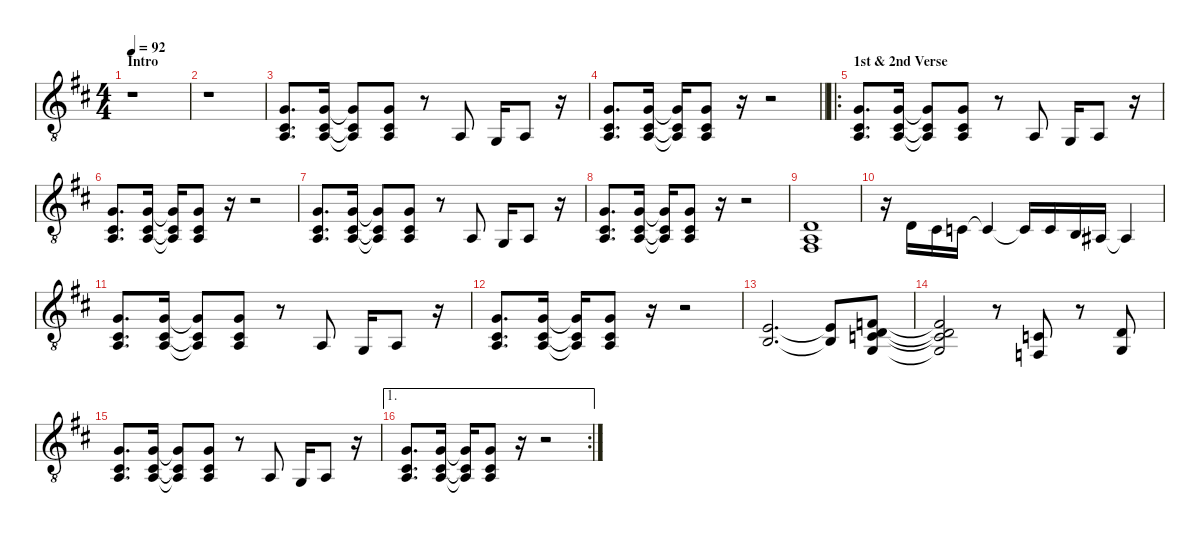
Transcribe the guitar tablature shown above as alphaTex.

\defaultSystemsLayout 4
\hideDynamics
\bracketExtendMode groupsimilarinstruments
\singleTrackTrackNamePolicy hidden
\multiTrackTrackNamePolicy hidden
\otherSystemsTrackNameOrientation horizontal
\track ("Clavinet (right hand)" "clav.") {instrument clavinet}
\staff {score}
\tuning (E3 B2 G2 D2 A1 E1)
\ts (4 4)
\beaming (8 2 2 2 2)
\section ("" "Intro")
\tempo 92
\clef g2
\ottava 8vb
\ks d
r.1{dy f instrument clavinet beam Down} |
r.1{beam Down} |
(8.2{acc forcenatural} 6.3{acc #} 7.4{acc forcenatural}).8{d beam Up} (8.2{acc forcenatural} 6.3{acc #} 7.4{acc forcenatural}).16{beam Up} (8.2{t acc forcenatural} 6.3{t acc #} 7.4{t acc forcenatural}).8{beam Up} (8.2{acc forcenatural} 6.3{acc #} 7.4{acc forcenatural}).8{beam Up} r.8{beam Up} 2.3{acc forcenatural}.8{beam Up} 0.3{acc forcenatural}.16{beam Up} 2.3{acc forcenatural}.8{beam Up} r.16{beam Up} |
\barLineRight lightlight
(8.2{acc forcenatural} 6.3{acc #} 7.4{acc forcenatural}).8{d beam Up} (8.2{acc forcenatural} 6.3{acc #} 7.4{acc forcenatural}).16{beam Up} (8.2{t acc forcenatural} 6.3{t acc #} 7.4{t acc forcenatural}).16{beam Up} (8.2{acc forcenatural} 6.3{acc #} 7.4{acc forcenatural}).8{beam Up} r.16{beam Up} r.2{beam Up} |
\ro
\section ("" "1st & 2nd Verse")
(8.2{acc forcenatural} 6.3{acc #} 7.4{acc forcenatural}).8{d beam Up} (8.2{acc forcenatural} 6.3{acc #} 7.4{acc forcenatural}).16{beam Up} (8.2{t acc forcenatural} 6.3{t acc #} 7.4{t acc forcenatural}).8{beam Up} (8.2{acc forcenatural} 6.3{acc #} 7.4{acc forcenatural}).8{beam Up} r.8{beam Up} 2.3{acc forcenatural}.8{beam Up} 0.3{acc forcenatural}.16{beam Up} 2.3{acc forcenatural}.8{beam Up} r.16{beam Up} |
(8.2{acc forcenatural} 6.3{acc #} 7.4{acc forcenatural}).8{d beam Up} (8.2{acc forcenatural} 6.3{acc #} 7.4{acc forcenatural}).16{beam Up} (8.2{t acc forcenatural} 6.3{t acc #} 7.4{t acc forcenatural}).16{beam Up} (8.2{acc forcenatural} 6.3{acc #} 7.4{acc forcenatural}).8{beam Up} r.16{beam Up} r.2{beam Up} |
(8.2{acc forcenatural} 6.3{acc #} 7.4{acc forcenatural}).8{d beam Up} (8.2{acc forcenatural} 6.3{acc #} 7.4{acc forcenatural}).16{beam Up} (8.2{t acc forcenatural} 6.3{t acc #} 7.4{t acc forcenatural}).8{beam Up} (8.2{acc forcenatural} 6.3{acc #} 7.4{acc forcenatural}).8{beam Up} r.8{beam Up} 2.3{acc forcenatural}.8{beam Up} 0.3{acc forcenatural}.16{beam Up} 2.3{acc forcenatural}.8{beam Up} r.16{beam Up} |
(8.2{acc forcenatural} 6.3{acc #} 7.4{acc forcenatural}).8{d beam Up} (8.2{acc forcenatural} 6.3{acc #} 7.4{acc forcenatural}).16{beam Up} (8.2{t acc forcenatural} 6.3{t acc #} 7.4{t acc forcenatural}).16{beam Up} (8.2{acc forcenatural} 6.3{acc #} 7.4{acc forcenatural}).8{beam Up} r.16{beam Up} r.2{beam Up} |
(3.2{acc forcenatural} 2.3{acc forcenatural} 4.4{acc #}).1{beam Up} |
r.16{beam Down} 3.2{acc forcenatural}.16{beam Up} 2.2{acc #}.16{beam Up} 1.2{acc forcenatural}.16{beam Up} 1.2{t acc forcenatural}.4{beam Up} 1.2{t acc forcenatural}.16{beam Up} 1.2{acc forcenatural}.16{beam Up} 0.2{acc forcenatural}.16{beam Up} 3.3{acc #}.16{beam Up} 3.3{t acc #}.4{beam Up} |
(8.2{acc forcenatural} 6.3{acc #} 7.4{acc forcenatural}).8{d beam Up} (8.2{acc forcenatural} 6.3{acc #} 7.4{acc forcenatural}).16{beam Up} (8.2{t acc forcenatural} 6.3{t acc #} 7.4{t acc forcenatural}).8{beam Up} (8.2{acc forcenatural} 6.3{acc #} 7.4{acc forcenatural}).8{beam Up} r.8{beam Up} 2.3{acc forcenatural}.8{beam Up} 0.3{acc forcenatural}.16{beam Up} 2.3{acc forcenatural}.8{beam Up} r.16{beam Up} |
(8.2{acc forcenatural} 6.3{acc #} 7.4{acc forcenatural}).8{d beam Up} (8.2{acc forcenatural} 6.3{acc #} 7.4{acc forcenatural}).16{beam Up} (8.2{t acc forcenatural} 6.3{t acc #} 7.4{t acc forcenatural}).16{beam Up} (8.2{acc forcenatural} 6.3{acc #} 7.4{acc forcenatural}).8{beam Up} r.16{beam Up} r.2{beam Up} |
(5.2{acc forcenatural} 4.3{acc forcenatural}).2{d beam Up} (5.2{t acc forcenatural} 4.3{t acc forcenatural}).8{beam Up} (6.2{acc forcenatural} 7.3{acc forcenatural} 10.4{acc forcenatural} 10.5{acc forcenatural}).8{beam Up} |
(6.2{t acc forcenatural} 7.3{t acc forcenatural} 10.4{t acc forcenatural} 10.5{t acc forcenatural}).2{beam Up} r.8{beam Up} (5.3{acc forcenatural} 3.4{acc forcenatural}).8{beam Up} r.8{beam Up} (7.3{acc forcenatural} 5.4{acc forcenatural}).8{beam Up} |
(8.2{acc forcenatural} 6.3{acc #} 7.4{acc forcenatural}).8{d beam Up} (8.2{acc forcenatural} 6.3{acc #} 7.4{acc forcenatural}).16{beam Up} (8.2{t acc forcenatural} 6.3{t acc #} 7.4{t acc forcenatural}).8{beam Up} (8.2{acc forcenatural} 6.3{acc #} 7.4{acc forcenatural}).8{beam Up} r.8{beam Up} 2.3{acc forcenatural}.8{beam Up} 0.3{acc forcenatural}.16{beam Up} 2.3{acc forcenatural}.8{beam Up} r.16{beam Up} |
\ae 1
\rc 2
(8.2{acc forcenatural} 6.3{acc #} 7.4{acc forcenatural}).8{d beam Up} (8.2{acc forcenatural} 6.3{acc #} 7.4{acc forcenatural}).16{beam Up} (8.2{t acc forcenatural} 6.3{t acc #} 7.4{t acc forcenatural}).16{beam Up} (8.2{acc forcenatural} 6.3{acc #} 7.4{acc forcenatural}).8{beam Up} r.16{beam Up} r.2{beam Up}
